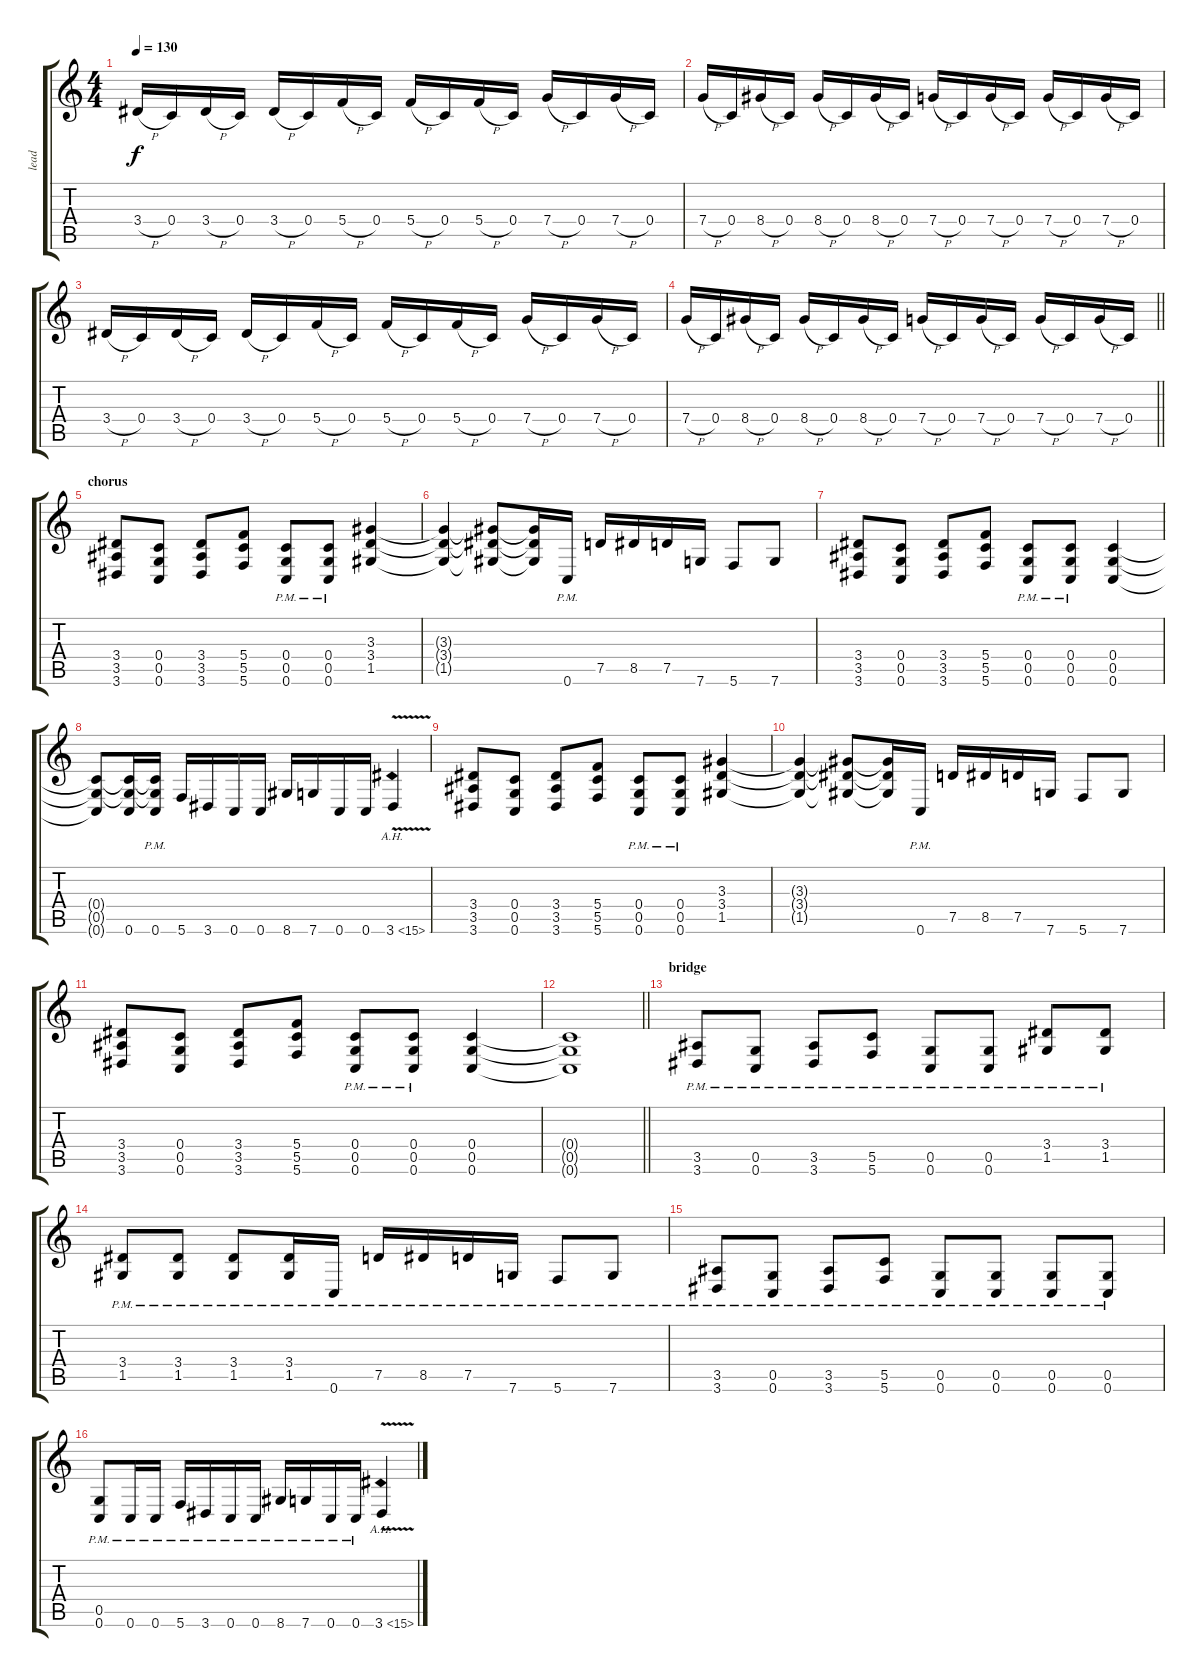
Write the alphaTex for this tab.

\track ("lead" "lead") {instrument overdrivenguitar}
\staff {score tabs}
\tuning (D4 A3 F3 C3 G2 C2) {hide}
\ts (4 4)
\tempo 130
\clef g2
\ks c
3.4{h}.16{dy f} 0.4.16 3.4{h}.16 0.4.16 3.4{h}.16 0.4.16 5.4{h}.16 0.4.16 5.4{h}.16 0.4.16 5.4{h}.16 0.4.16 7.4{h}.16 0.4.16 7.4{h}.16 0.4.16 |
7.4{h}.16 0.4.16 8.4{h}.16 0.4.16 8.4{h}.16 0.4.16 8.4{h}.16 0.4.16 7.4{h}.16 0.4.16 7.4{h}.16 0.4.16 7.4{h}.16 0.4.16 7.4{h}.16 0.4.16 |
3.4{h}.16 0.4.16 3.4{h}.16 0.4.16 3.4{h}.16 0.4.16 5.4{h}.16 0.4.16 5.4{h}.16 0.4.16 5.4{h}.16 0.4.16 7.4{h}.16 0.4.16 7.4{h}.16 0.4.16 |
\barLineRight lightlight
7.4{h}.16 0.4.16 8.4{h}.16 0.4.16 8.4{h}.16 0.4.16 8.4{h}.16 0.4.16 7.4{h}.16 0.4.16 7.4{h}.16 0.4.16 7.4{h}.16 0.4.16 7.4{h}.16 0.4.16 |
\section ("" "chorus")
(3.4 3.5 3.6).8 (0.4 0.5 0.6).8 (3.4 3.5 3.6).8 (5.4 5.5 5.6).8 (0.4{pm} 0.5{pm} 0.6{pm}).8 (0.4{pm} 0.5{pm} 0.6{pm}).8 (3.3 3.4 1.5).4 |
(3.3{t} 3.4{t} 1.5{t}).4 (3.3{t} 3.4{t} 1.5{t}).8 (3.3{t} 3.4{t} 1.5{t}).16 0.6{pm}.16 7.5.16 8.5.16 7.5.16 7.6.16 5.6.8 7.6.8 |
(3.4 3.5 3.6).8 (0.4 0.5 0.6).8 (3.4 3.5 3.6).8 (5.4 5.5 5.6).8 (0.4{pm} 0.5{pm} 0.6{pm}).8 (0.4 0.5 0.6{pm}).8 (0.4 0.5 0.6).4 |
(0.4{t} 0.5{t} 0.6{t}).8 (0.4{t} 0.5{t} 0.6).16 (0.4{t} 0.5{t} 0.6{pm}).16 5.6.16 3.6.16 0.6.16 0.6.16 8.6.16 7.6.16 0.6.16 0.6.16 3.6{ah 12 v}.4 |
(3.4 3.5 3.6).8 (0.4 0.5 0.6).8 (3.4 3.5 3.6).8 (5.4 5.5 5.6).8 (0.4{pm} 0.5{pm} 0.6{pm}).8 (0.4{pm} 0.5{pm} 0.6{pm}).8 (3.3 3.4 1.5).4 |
(3.3{t} 3.4{t} 1.5{t}).4 (3.3{t} 3.4{t} 1.5{t}).8 (3.3{t} 3.4{t} 1.5{t}).16 0.6{pm}.16 7.5.16 8.5.16 7.5.16 7.6.16 5.6.8 7.6.8 |
(3.4 3.5 3.6).8 (0.4 0.5 0.6).8 (3.4 3.5 3.6).8 (5.4 5.5 5.6).8 (0.4{pm} 0.5{pm} 0.6{pm}).8 (0.4 0.5 0.6{pm}).8 (0.4 0.5 0.6).4 |
\barLineRight lightlight
(0.4{t} 0.5{t} 0.6{t}).1 |
\section ("" "bridge")
(3.5{pm} 3.6{pm}).8 (0.5{pm} 0.6{pm}).8 (3.5{pm} 3.6{pm}).8 (5.5{pm} 5.6{pm}).8 (0.5{pm} 0.6{pm}).8 (0.5{pm} 0.6{pm}).8 (3.4{pm} 1.5{pm}).8 (3.4{pm} 1.5).8 |
(3.4{pm} 1.5{pm}).8 (3.4 1.5{pm}).8 (3.4 1.5{pm}).8 (3.4 1.5{pm}).16 0.6{pm}.16 7.5{pm}.16 8.5{pm}.16 7.5{pm}.16 7.6{pm}.16 5.6{pm}.8 7.6{pm}.8 |
(3.5{pm} 3.6{pm}).8 (0.5{pm} 0.6{pm}).8 (3.5{pm} 3.6{pm}).8 (5.5{pm} 5.6{pm}).8 (0.5{pm} 0.6{pm}).8 (0.5{pm} 0.6{pm}).8 (0.5{pm} 0.6{pm}).8 (0.5{pm} 0.6{pm}).8 |
(0.5{pm} 0.6{pm}).8 0.6{pm}.16 0.6{pm}.16 5.6{pm}.16 3.6{pm}.16 0.6{pm}.16 0.6{pm}.16 8.6{pm}.16 7.6{pm}.16 0.6{pm}.16 0.6{pm}.16 3.6{ah 12 v}.4
